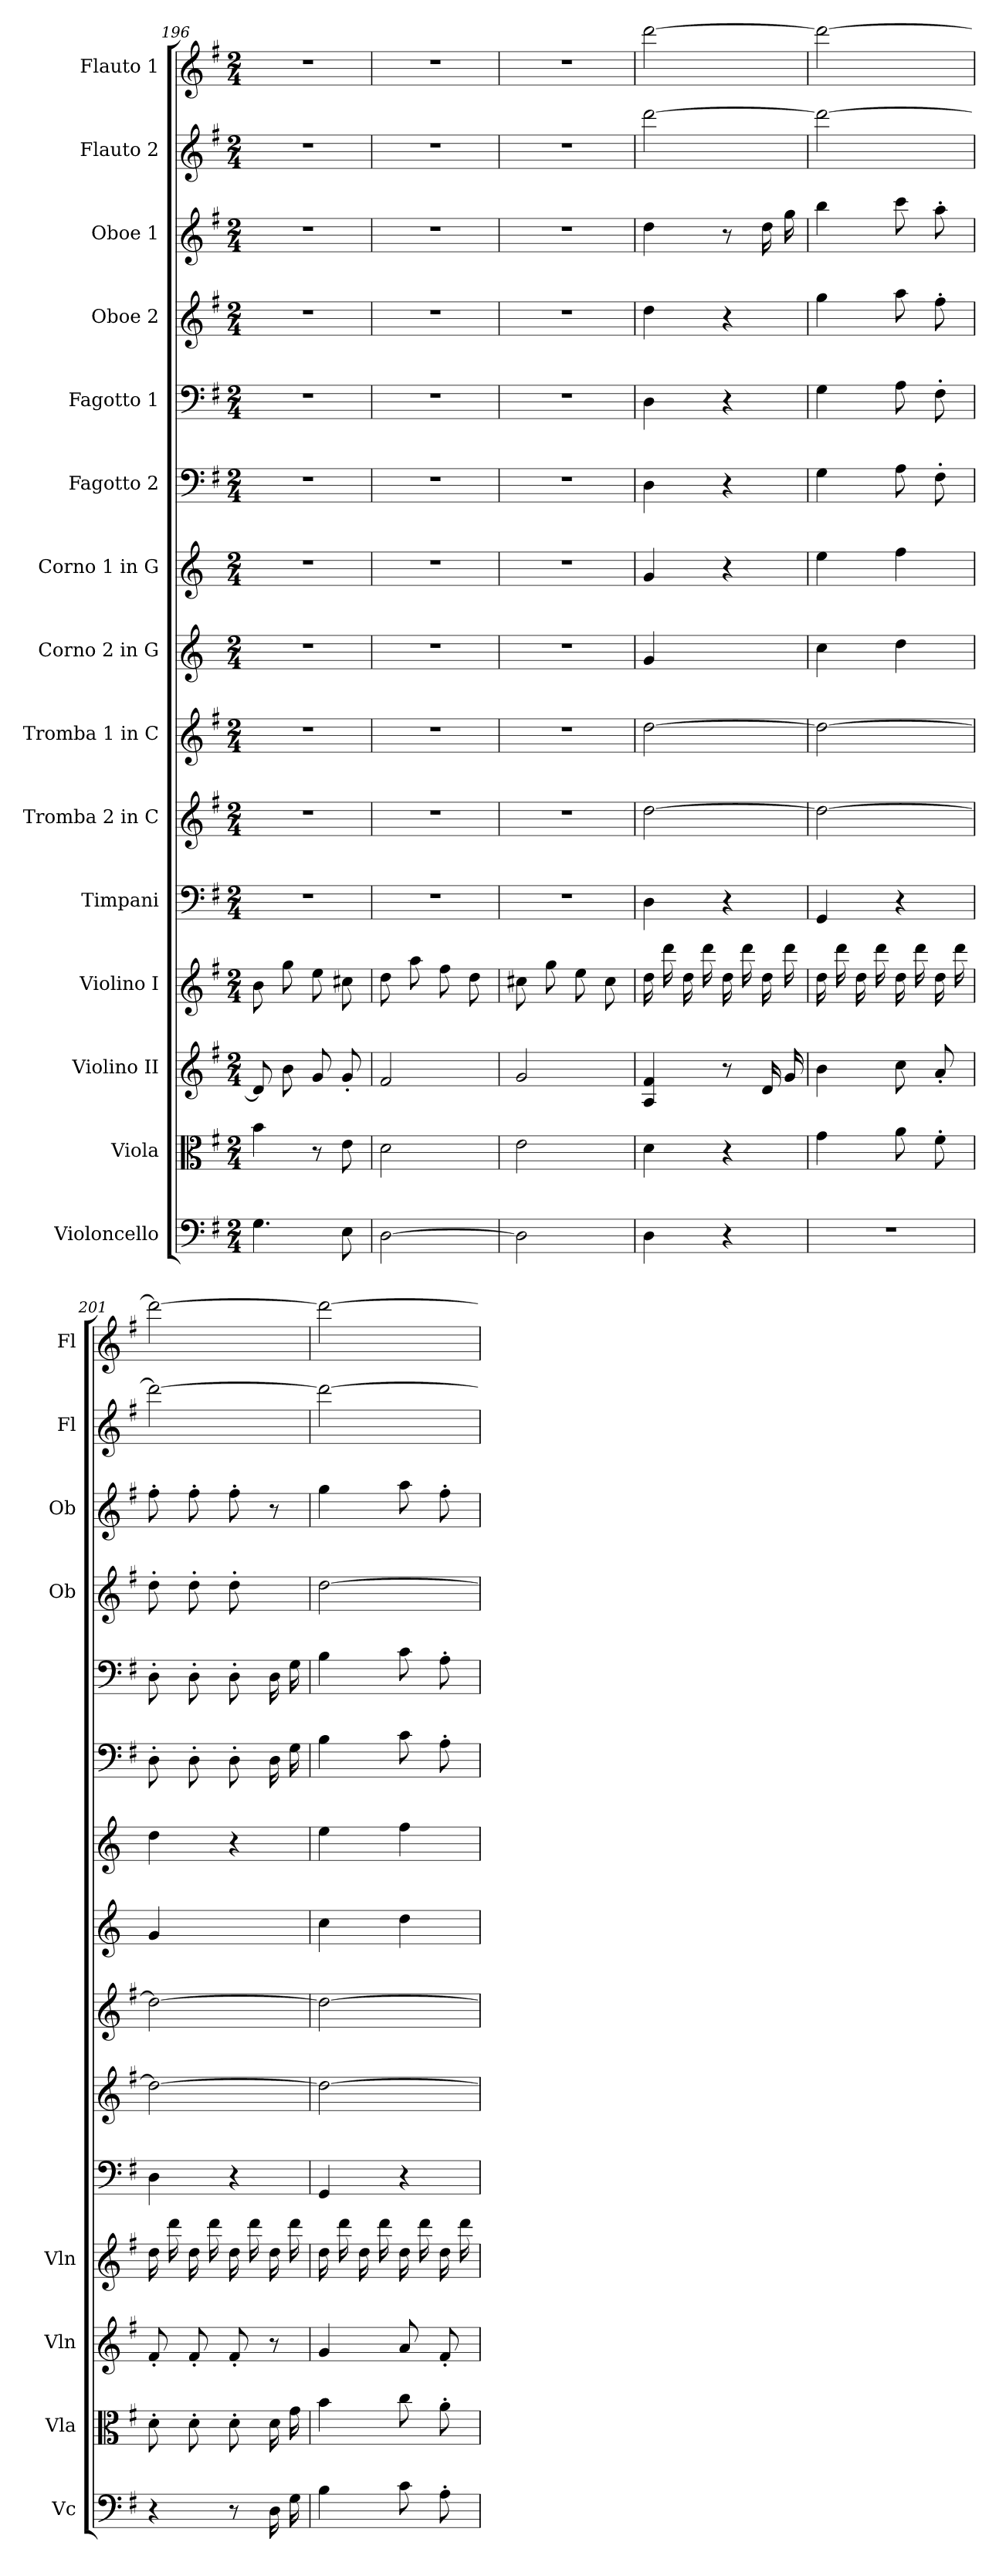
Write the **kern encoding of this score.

**kern	**kern	**kern	**kern	**kern	**kern	**kern	**kern	**kern	**kern	**kern	**kern	**kern	**kern	**kern
*part15	*part14	*part13	*part12	*part11	*part10	*part9	*part8	*part7	*part6	*part5	*part4	*part3	*part2	*part1
*staff15	*staff14	*staff13	*staff12	*staff11	*staff10	*staff9	*staff8	*staff7	*staff6	*staff5	*staff4	*staff3	*staff2	*staff1
*I"Violoncello	*I"Viola	*I"Violino II	*I"Violino I	*I"Timpani	*I"Tromba 2 in C	*I"Tromba 1 in C	*I"Corno 2 in G	*I"Corno 1 in G	*I"Fagotto 2	*I"Fagotto 1	*I"Oboe 2	*I"Oboe 1	*I"Flauto 2	*I"Flauto 1
*I'Vc	*I'Vla	*I'Vln	*I'Vln	*	*	*	*	*	*	*	*I'Ob	*I'Ob	*I'Fl	*I'Fl
*clefF4	*clefC3	*clefG2	*clefG2	*clefF4	*clefG2	*clefG2	*clefG2	*clefG2	*clefF4	*clefF4	*clefG2	*clefG2	*clefG2	*clefG2
*	*	*	*	*	*ITrd1c2	*ITrd1c2	*ITrd-4c-7	*ITrd-4c-7	*	*	*	*	*	*
*k[f#]	*k[f#]	*k[f#]	*k[f#]	*k[f#]	*k[b-]	*k[b-]	*k[f#]	*k[f#]	*k[f#]	*k[f#]	*k[f#]	*k[f#]	*k[f#]	*k[f#]
*G:	*G:	*G:	*G:	*G:	*F:	*F:	*G:	*G:	*G:	*G:	*G:	*G:	*G:	*G:
*M2/4	*M2/4	*M2/4	*M2/4	*M2/4	*M2/4	*M2/4	*M2/4	*M2/4	*M2/4	*M2/4	*M2/4	*M2/4	*M2/4	*M2/4
=196	=196	=196	=196	=196	=196	=196	=196	=196	=196	=196	=196	=196	=196	=196
4.G	4b	8d]	8b	2r	2r	2r	2r	2r	2r	2r	2r	2r	2r	2r
.	.	8b	8gg	.	.	.	.	.	.	.	.	.	.	.
.	8r	8g	8ee	.	.	.	.	.	.	.	.	.	.	.
8E	8e	8g'	8cc#X	.	.	.	.	.	.	.	.	.	.	.
=197	=197	=197	=197	=197	=197	=197	=197	=197	=197	=197	=197	=197	=197	=197
[2D	2d	2f#	8dd	2r	2r	2r	2r	2r	2r	2r	2r	2r	2r	2r
.	.	.	8aa	.	.	.	.	.	.	.	.	.	.	.
.	.	.	8ff#	.	.	.	.	.	.	.	.	.	.	.
.	.	.	8dd	.	.	.	.	.	.	.	.	.	.	.
=198	=198	=198	=198	=198	=198	=198	=198	=198	=198	=198	=198	=198	=198	=198
2D]	2e	2g	8cc#X	2r	2r	2r	2r	2r	2r	2r	2r	2r	2r	2r
.	.	.	8gg	.	.	.	.	.	.	.	.	.	.	.
.	.	.	8ee	.	.	.	.	.	.	.	.	.	.	.
.	.	.	8cc#	.	.	.	.	.	.	.	.	.	.	.
=199	=199	=199	=199	=199	=199	=199	=199	=199	=199	=199	=199	=199	=199	=199
4D	4d	4A 4f#	16dd	4D	[2cc	[2cc	4dd	4dd	4D	4D	4dd	4dd	[2ddd	[2ddd
.	.	.	16ddd	.	.	.	.	.	.	.	.	.	.	.
.	.	.	16dd	.	.	.	.	.	.	.	.	.	.	.
.	.	.	16ddd	.	.	.	.	.	.	.	.	.	.	.
4r	4r	8r	16dd	4r	.	.	4ryy	4r	4r	4r	4r	8r	.	.
.	.	.	16ddd	.	.	.	.	.	.	.	.	.	.	.
.	.	16d	16dd	.	.	.	.	.	.	.	.	16dd	.	.
.	.	16g	16ddd	.	.	.	.	.	.	.	.	16gg	.	.
=200	=200	=200	=200	=200	=200	=200	=200	=200	=200	=200	=200	=200	=200	=200
2r	4g	4b	16dd	4GG	2cc_	2cc_	4gg	4bb	4G	4G	4gg	4bb	2ddd_	2ddd_
.	.	.	16ddd	.	.	.	.	.	.	.	.	.	.	.
.	.	.	16dd	.	.	.	.	.	.	.	.	.	.	.
.	.	.	16ddd	.	.	.	.	.	.	.	.	.	.	.
.	8a	8cc	16dd	4r	.	.	4aa	4ccc	8A	8A	8aa	8ccc	.	.
.	.	.	16ddd	.	.	.	.	.	.	.	.	.	.	.
.	8f#'	8a'	16dd	.	.	.	.	.	8F#'	8F#'	8ff#'	8aa'	.	.
.	.	.	16ddd	.	.	.	.	.	.	.	.	.	.	.
=201	=201	=201	=201	=201	=201	=201	=201	=201	=201	=201	=201	=201	=201	=201
4r	8d'	8f#'	16dd	4D	2cc_	2cc_	4dd	4aa	8D'	8D'	8dd'	8ff#'	2ddd_	2ddd_
.	.	.	16ddd	.	.	.	.	.	.	.	.	.	.	.
.	8d'	8f#'	16dd	.	.	.	.	.	8D'	8D'	8dd'	8ff#'	.	.
.	.	.	16ddd	.	.	.	.	.	.	.	.	.	.	.
8r	8d'	8f#'	16dd	4r	.	.	4ryy	4r	8D'	8D'	8dd'	8ff#'	.	.
.	.	.	16ddd	.	.	.	.	.	.	.	.	.	.	.
16D	16d	8r	16dd	.	.	.	.	.	16D	16D	8ryy	8r	.	.
16G	16g	.	16ddd	.	.	.	.	.	16G	16G	.	.	.	.
=202	=202	=202	=202	=202	=202	=202	=202	=202	=202	=202	=202	=202	=202	=202
4B	4b	4g	16dd	4GG	2cc_	2cc_	4gg	4bb	4B	4B	[2dd	4gg	2ddd_	2ddd_
.	.	.	16ddd	.	.	.	.	.	.	.	.	.	.	.
.	.	.	16dd	.	.	.	.	.	.	.	.	.	.	.
.	.	.	16ddd	.	.	.	.	.	.	.	.	.	.	.
8c	8cc	8a	16dd	4r	.	.	4aa	4ccc	8c	8c	.	8aa	.	.
.	.	.	16ddd	.	.	.	.	.	.	.	.	.	.	.
8A'	8a'	8f#'	16dd	.	.	.	.	.	8A'	8A'	.	8ff#'	.	.
.	.	.	16ddd	.	.	.	.	.	.	.	.	.	.	.
=	=	=	=	=	=	=	=	=	=	=	=	=	=	=
*-	*-	*-	*-	*-	*-	*-	*-	*-	*-	*-	*-	*-	*-	*-
